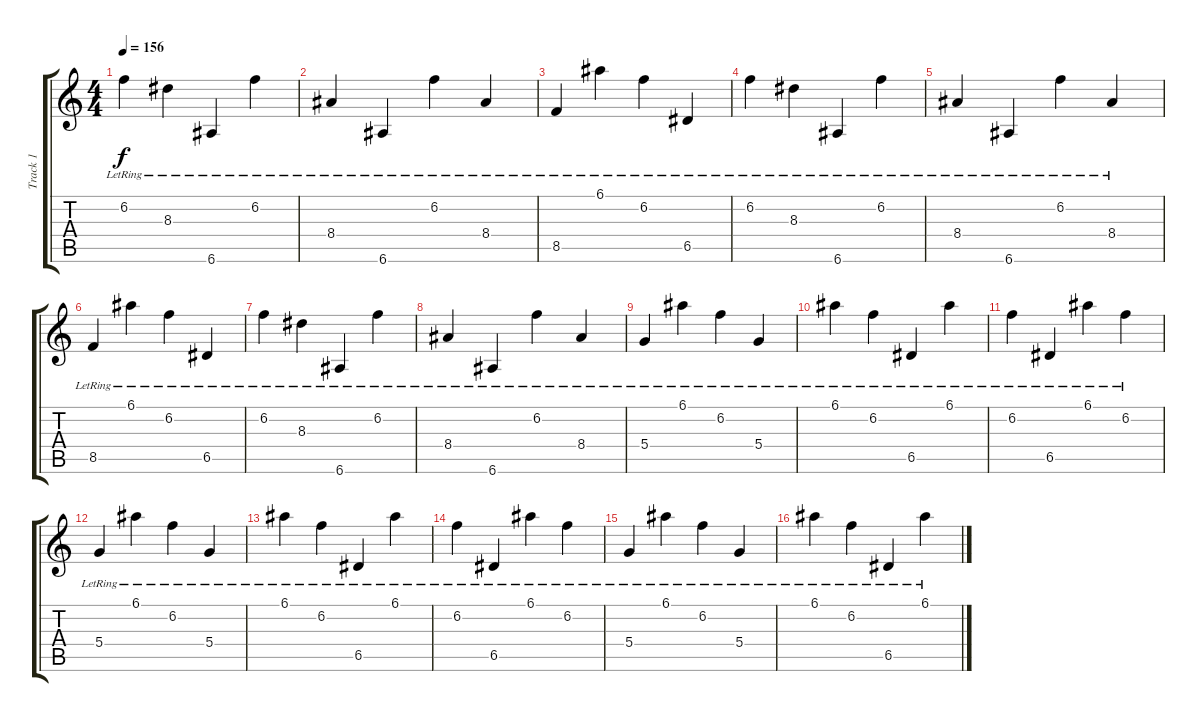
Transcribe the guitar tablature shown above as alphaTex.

\track ("Track 1" "Track 1") {instrument acousticguitarsteel}
\staff {score tabs}
\tuning (E4 B3 G3 D3 A2 E2) {hide}
\ts (4 4)
\tempo 156
\clef g2
\ks c
6.2{lr}.4{dy f} 8.3{lr}.4 6.6{lr}.4 6.2{lr}.4 |
8.4{lr}.4 6.6{lr}.4 6.2{lr}.4 8.4{lr}.4 |
8.5{lr}.4 6.1{lr}.4 6.2{lr}.4 6.5{lr}.4 |
6.2{lr}.4 8.3{lr}.4 6.6{lr}.4 6.2{lr}.4 |
8.4{lr}.4 6.6{lr}.4 6.2{lr}.4 8.4{lr}.4 |
8.5{lr}.4 6.1{lr}.4 6.2{lr}.4 6.5{lr}.4 |
6.2{lr}.4 8.3{lr}.4 6.6{lr}.4 6.2{lr}.4 |
8.4{lr}.4 6.6{lr}.4 6.2{lr}.4 8.4{lr}.4 |
5.4{lr}.4 6.1{lr}.4 6.2{lr}.4 5.4{lr}.4 |
6.1{lr}.4 6.2{lr}.4 6.5{lr}.4 6.1{lr}.4 |
6.2{lr}.4 6.5{lr}.4 6.1{lr}.4 6.2{lr}.4 |
5.4{lr}.4 6.1{lr}.4 6.2{lr}.4 5.4{lr}.4 |
6.1{lr}.4 6.2{lr}.4 6.5{lr}.4 6.1{lr}.4 |
6.2{lr}.4 6.5{lr}.4 6.1{lr}.4 6.2{lr}.4 |
5.4{lr}.4 6.1{lr}.4 6.2{lr}.4 5.4{lr}.4 |
6.1{lr}.4 6.2{lr}.4 6.5{lr}.4 6.1{lr}.4
